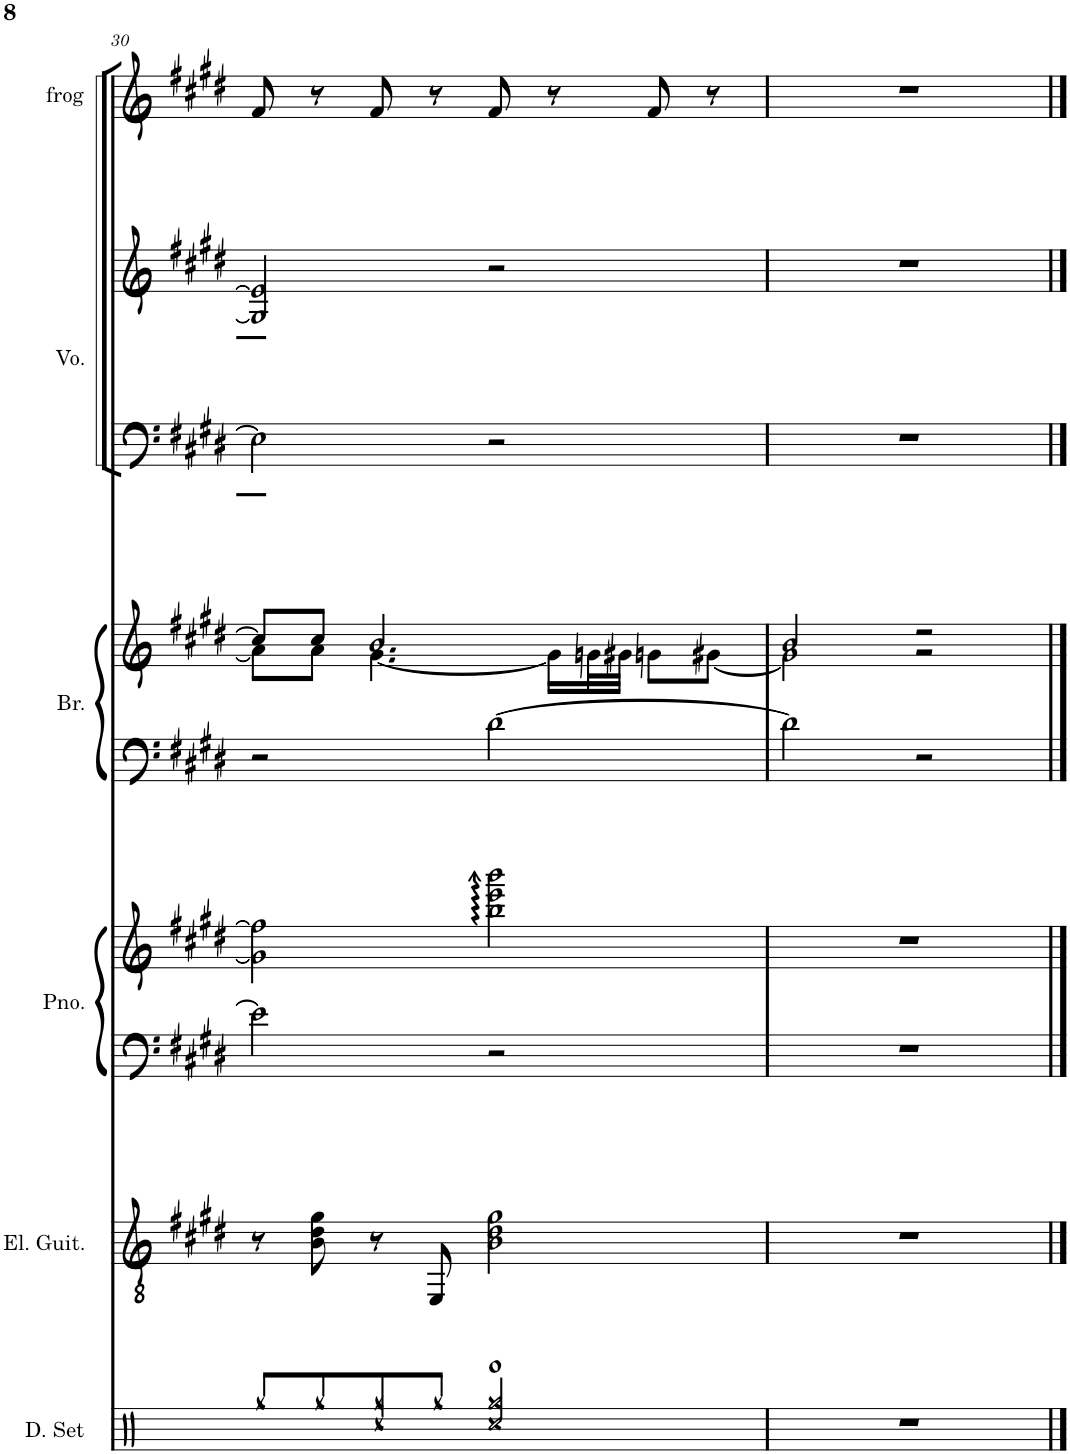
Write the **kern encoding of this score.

**kern	**kern	**kern	**kern	**kern	**kern	**kern	**kern
*part5	*part4	*part4	*part3	*part3	*part2	*part2	*part1
*staff8	*staff7	*staff6	*staff5	*staff4	*staff3	*staff2	*staff1
*I"Electric Guitar	*I"Piano	*	*I"Brass	*	*I"Voice	*	*I"frog
*I'El. Guit.	*I'Pno.	*	*I'Br.	*	*I'Vo.	*	*I'frog
!!LO:PB:g=z
*clefGv2	*clefF4	*clefG2	*clefF4	*clefG2	*clefF4	*clefG2	*clefG2
*k[f#c#g#d#]	*k[f#c#g#d#]	*k[f#c#g#d#]	*k[f#c#g#d#]	*k[f#c#g#d#]	*k[f#c#g#d#]	*k[f#c#g#d#]	*k[f#c#g#d#]
*M4/4	*M4/4	*M4/4	*M4/4	*M4/4	*M4/4	*M4/4	*M4/4
=30	=30	=30	=30	=30	=30	=30	=30
*	*	*	*	*^	*	*	*
8r	2e\]	2g#\] 2ff#\]	2r	8a\L]	8cc#/L]	2E\]	2G#/] 2e/]	8f#/
8B\ 8d#\ 8g#\	.	.	.	8a\J	8cc#/J	.	.	8r
8r	.	.	.	[4.g#\	2.b/	.	.	8f#/
8EE/	.	.	.	.	.	.	.	8r
2B\ 2d#\ 2g#\	2r	2bb\ 2eee\ 2bbb\	[2d#\	.	.	2r	2r	8f#/
.	.	.	.	16g#\LL]	.	.	.	8r
.	.	.	.	32gn\L	.	.	.	.
.	.	.	.	32g#X\JJJ	.	.	.	.
.	.	.	.	8gn\L	.	.	.	8f#/
.	.	.	.	[8g#X\J	.	.	.	8r
=31	=31	=31	=31	=31	=31	=31	=31	=31
1r	1r	1r	2d#\]	2g#\]	2b/	1r	1r	1r
.	.	.	2r	2r	2r	.	.	.
*	*	*	*	*v	*v	*	*	*
==	==	==	==	==	==	==	==
*-	*-	*-	*-	*-	*-	*-	*-
